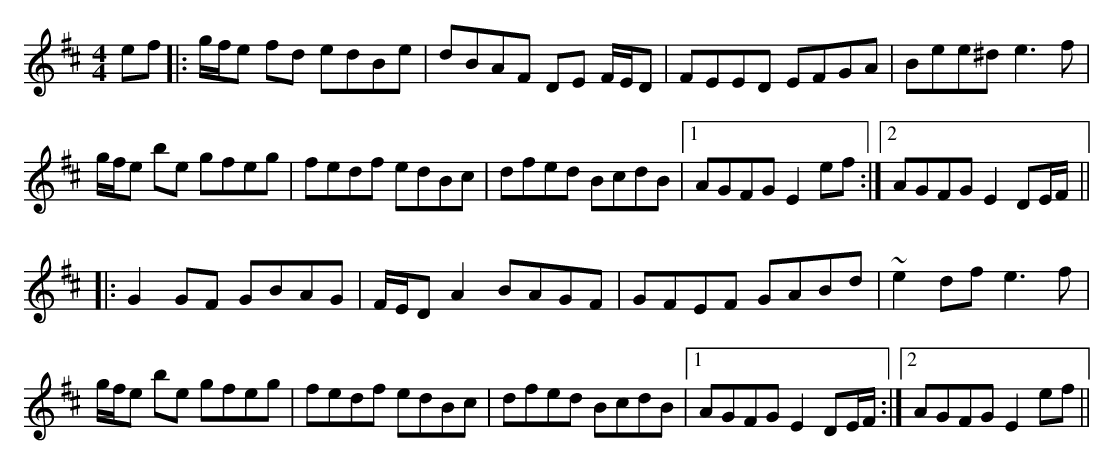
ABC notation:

X:1
M:4/4
K:Edor
ef|:g/f/e fd edBe|dBAF DE F/E/D|FEED EFGA|Bee^d e3f|
g/f/e be gfeg|fedf edBc|dfed BcdB|1 AGFG E2ef:|2 AGFG E2 DE/F/||
|:G2GF GBAG|F/E/D A2 BAGF|GFEF GABd|~e2df e3f|
g/f/e be gfeg|fedf edBc|dfed BcdB|1 AGFG E2 DE/F/:|2 AGFG E2ef||
